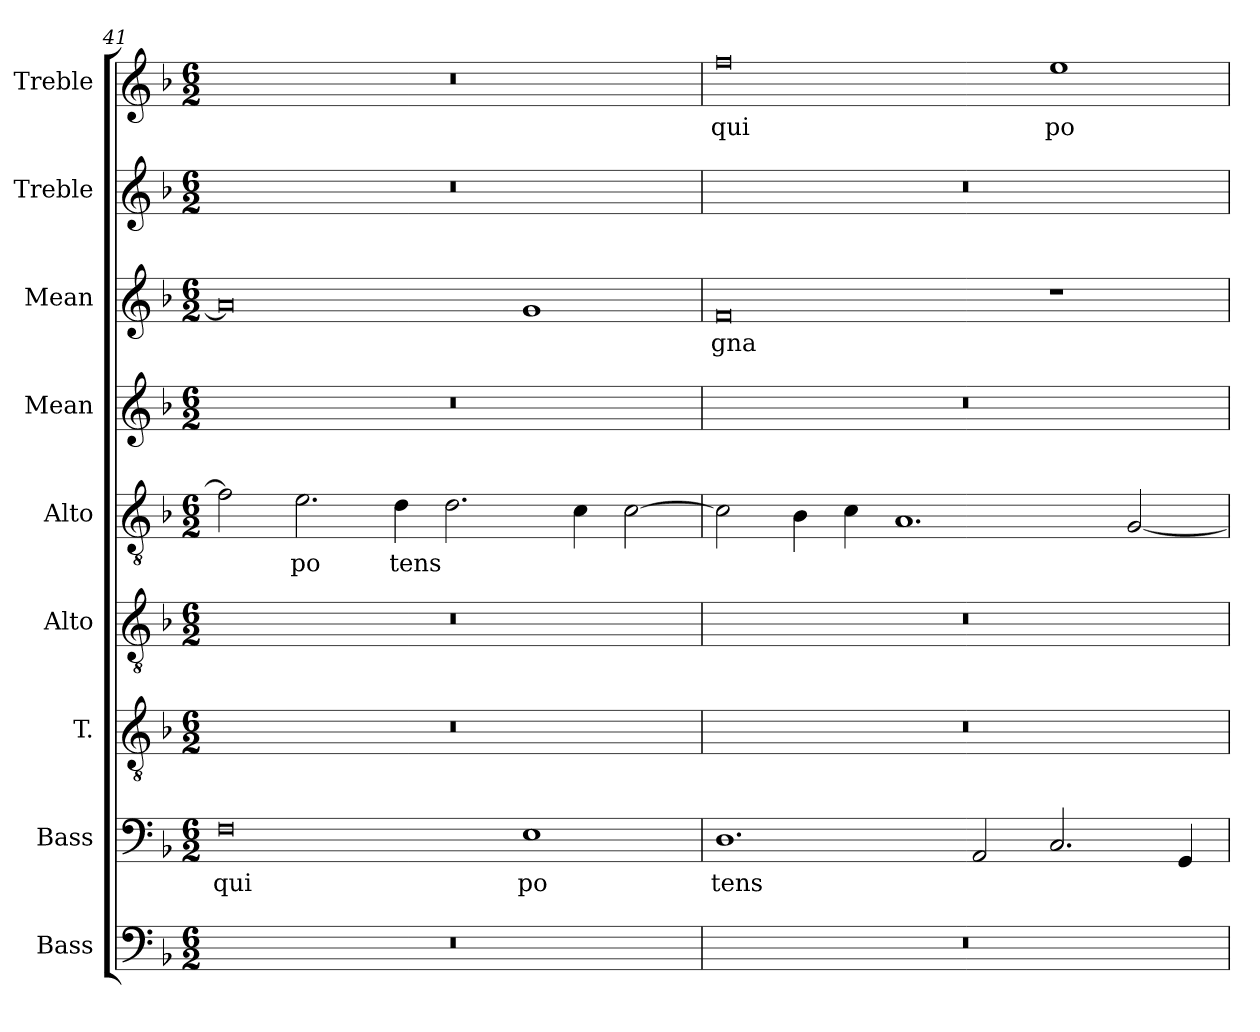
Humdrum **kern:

**kern	**kern	**text	**kern	**kern	**kern	**text	**kern	**kern	**text	**kern	**kern	**text
*part9	*part8	*part8	*part7	*part6	*part5	*part5	*part4	*part3	*part3	*part2	*part1	*part1
*staff9	*staff8	*staff8	*staff7	*staff6	*staff5	*staff5	*staff4	*staff3	*staff3	*staff2	*staff1	*staff1
*I"Bass	*I"Bass	*	*I"T.	*I"Alto	*I"Alto	*	*I"Mean	*I"Mean	*	*I"Treble	*I"Treble	*
*I'B.	*I'B.	*	*I'T.	*I'A2.	*I'A1.	*	*I'M.	*I'M.	*	*I'Tr.	*I'Tr.	*
*clefF4	*clefF4	*	*clefGv2	*clefGv2	*clefGv2	*	*clefG2	*clefG2	*	*clefG2	*clefG2	*
*	*	*	*ITrd7c12	*ITrd7c12	*ITrd7c12	*	*	*	*	*	*	*
*k[b-]	*k[b-]	*	*k[b-]	*k[b-]	*k[b-]	*	*k[b-]	*k[b-]	*	*k[b-]	*k[b-]	*
*F:	*F:	*	*F:	*F:	*F:	*	*F:	*F:	*	*F:	*F:	*
*M6/2	*M6/2	*	*M6/2	*M6/2	*M6/2	*	*M6/2	*M6/2	*	*M6/2	*M6/2	*
=41	=41	=41	=41	=41	=41	=41	=41	=41	=41	=41	=41	=41
!LO:N:vis=1	!	!	!	!	!	!	!	!	!	!	!	!
!	!	!LO:LY:b:color=#000000	!LO:N:vis=1	!LO:N:vis=1	!	!	!LO:N:vis=1	!	!	!LO:N:vis=1	!LO:N:vis=1	!
0.r	0Fi	qui	0.r	0.r	2Fi\]	.	0.r	0ai]	.	0.r	0.r	.
!	!	!	!	!	!	!LO:LY:b:color=#000000	!	!	!	!	!	!
.	.	.	.	.	2.Ei\	po	.	.	.	.	.	.
!	!	!	!	!	!	!LO:LY:b:color=#000000	!	!	!	!	!	!
.	.	.	.	.	4Di\	tens	.	.	.	.	.	.
.	.	.	.	.	2.Di\	.	.	.	.	.	.	.
!	!	!LO:LY:b:color=#000000	!	!	!	!	!	!	!	!	!	!
.	1Ei	po	.	.	.	.	.	1gi	.	.	.	.
.	.	.	.	.	4Ci\	.	.	.	.	.	.	.
.	.	.	.	.	[>2Ci\	.	.	.	.	.	.	.
=42	=42	=42	=42	=42	=42	=42	=42	=42	=42	=42	=42	=42
!LO:N:vis=1	!	!	!	!	!	!	!	!	!	!	!	!
!	!	!LO:LY:b:color=#000000	!LO:N:vis=1	!LO:N:vis=1	!	!	!LO:N:vis=1	!	!	!	!	!
!	!	!	!	!	!	!	!	!	!LO:LY:b:color=#000000	!LO:N:vis=1	!	!
!	!	!	!	!	!	!	!	!	!	!	!	!LO:LY:b:color=#000000
0.r	1.Di	tens	0.r	0.r	2Ci\]	.	0.r	0fi	gna	0.r	0ffi	qui
.	.	.	.	.	4BB-i\	.	.	.	.	.	.	.
.	.	.	.	.	4Ci\	.	.	.	.	.	.	.
.	.	.	.	.	1.AAi	.	.	.	.	.	.	.
.	2AAi/	.	.	.	.	.	.	.	.	.	.	.
!	!	!	!	!	!	!	!	!	!	!	!	!LO:LY:b:color=#000000
.	2.Ci/	.	.	.	.	.	.	1r	.	.	1eei	po
.	.	.	.	.	[<2GGi/	.	.	.	.	.	.	.
.	4GGi/	.	.	.	.	.	.	.	.	.	.	.
=	=	=	=	=	=	=	=	=	=	=	=	=
*-	*-	*-	*-	*-	*-	*-	*-	*-	*-	*-	*-	*-
